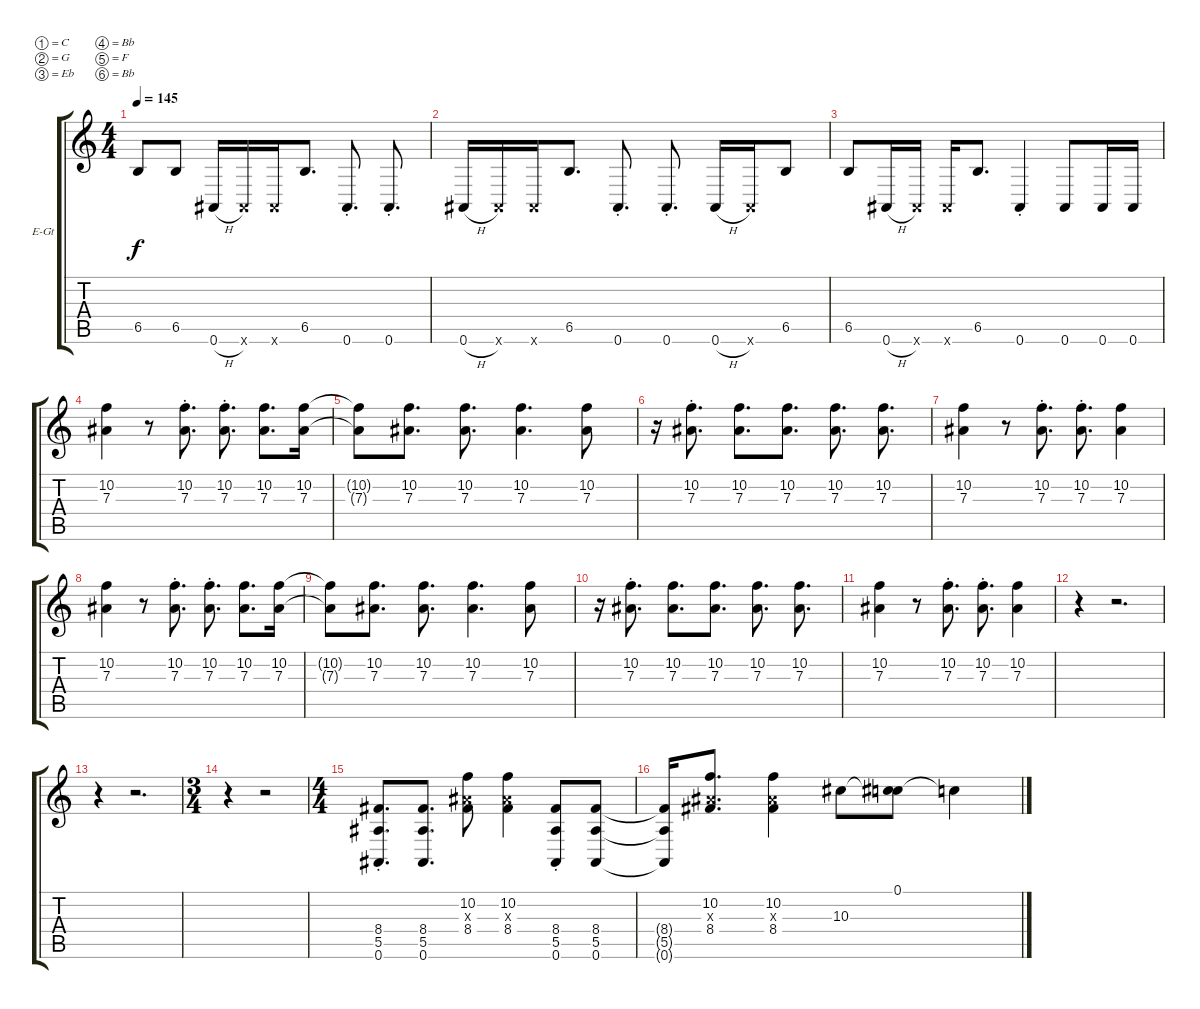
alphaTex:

\bracketExtendMode groupsimilarinstruments
\firstSystemTrackNameOrientation horizontal
\otherSystemsTrackNameOrientation horizontal
\track ("gtr 2" "E-Gt") {instrument distortionguitar}
\staff {score tabs}
\tuning (C4 G3 Eb3 Bb2 F2 Bb1)
\ts (4 4)
\tempo 145
\clef g2
\ks c
6.5.8{dy f} 6.5.8 0.6{h}.16 0.6{x}.16 0.6{x}.16 6.5.8{d} 0.6{st}.8{d} 0.6{st}.8{d} |
0.6{h}.16 0.6{x}.16 0.6{x}.16 6.5.8{d} 0.6{st}.8{d} 0.6{st}.8{d} 0.6{h}.16 0.6{x}.16 6.5.8 |
6.5.8 0.6{h}.16 0.6{x}.16 0.6{x}.16 6.5.8{d} 0.6{st}.4 0.6.8 0.6.16 0.6.16 |
(10.2 7.3).4 r.8 (10.2{st} 7.3{st}).8{d} (10.2{st} 7.3{st}).8{d} (10.2 7.3).8{d} (10.2 7.3).16 |
(10.2{t} 7.3{t}).8 (10.2 7.3).8{d} (10.2 7.3).8{d} (10.2 7.3).4{d} (10.2 7.3).8 |
r.16 (10.2{st} 7.3{st}).8{d} (10.2 7.3).8{d} (10.2 7.3).8{d} (10.2 7.3).8{d} (10.2 7.3).8{d} |
(10.2 7.3).4 r.8 (10.2{st} 7.3{st}).8{d} (10.2{st} 7.3{st}).8{d} (10.2 7.3).4 |
(10.2 7.3).4 r.8 (10.2{st} 7.3{st}).8{d} (10.2{st} 7.3{st}).8{d} (10.2 7.3).8{d} (10.2 7.3).16 |
(10.2{t} 7.3{t}).8 (10.2 7.3).8{d} (10.2 7.3).8{d} (10.2 7.3).4{d} (10.2 7.3).8 |
r.16 (10.2{st} 7.3{st}).8{d} (10.2 7.3).8{d} (10.2 7.3).8{d} (10.2 7.3).8{d} (10.2 7.3).8{d} |
(10.2 7.3).4 r.8 (10.2{st} 7.3{st}).8{d} (10.2{st} 7.3{st}).8{d} (10.2 7.3).4 |
r.4 r.2{d} |
r.4 r.2{d} |
\ts (3 4)
\beaming (8 2 2 2 2)
r.4 r.2 |
\ts (4 4)
\beaming (8 2 2 2 2)
(8.4{st} 5.5{st} 0.6{st}).8{d} (8.4 5.5 0.6).8{d} (10.2 7.3{x} 8.4).8 (10.2 7.3{x} 8.4).4 (8.4{st} 5.5{st} 0.6{st}).8 (8.4 5.5 0.6).8 |
(8.4{t} 5.5{t} 0.6{t}).16 (10.2 7.3{x} 8.4).8{d} (10.2 7.3{x} 8.4).4 10.3.8 (0.1 10.3{t}).8 0.1{t}.4
